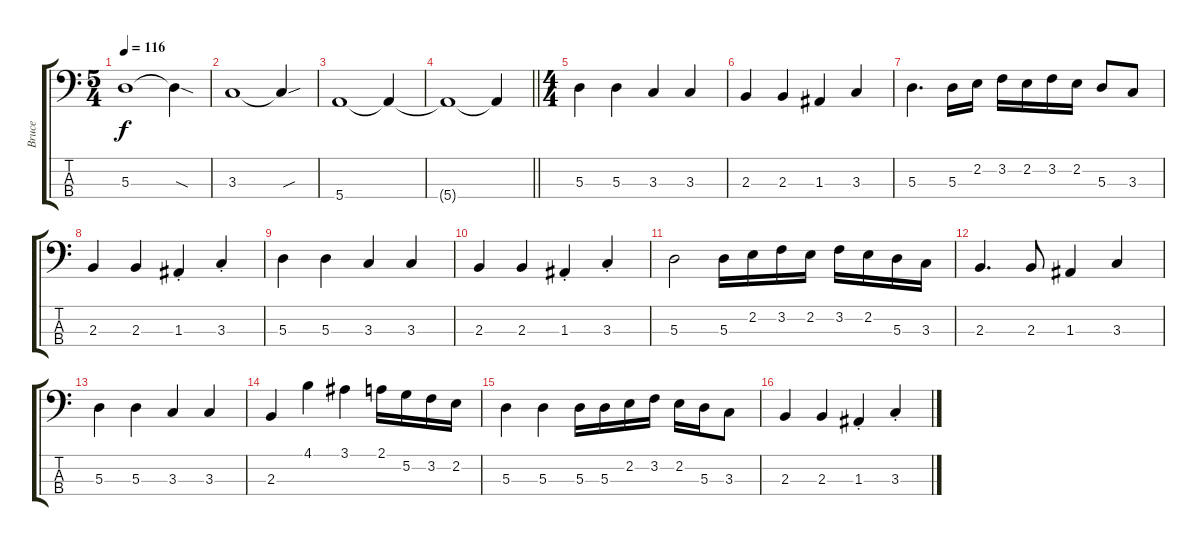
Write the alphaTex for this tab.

\track ("Bruce" "Bruce") {instrument electricbassfinger}
\staff {score tabs}
\tuning (G2 D2 A1 E1) {hide}
\ts (5 4)
\tempo 116
\clef f4
\ks c
5.3.1{dy f} 5.3{sod t}.4 |
3.3.1 3.3{sou t}.4 |
5.4.1 5.4{t}.4 |
\barLineRight lightlight
5.4{t}.1 5.4{t}.4 |
\ts (4 4)
5.3.4 5.3.4 3.3.4 3.3.4 |
2.3.4 2.3.4 1.3.4 3.3.4 |
5.3.4{d} 5.3.16 2.2.16 3.2.16 2.2.16 3.2.16 2.2.16 5.3.8 3.3.8 |
2.3.4 2.3.4 1.3{st}.4 3.3{st}.4 |
5.3.4 5.3.4 3.3.4 3.3.4 |
2.3.4 2.3.4 1.3{st}.4 3.3{st}.4 |
5.3.2 5.3.16 2.2.16 3.2.16 2.2.16 3.2.16 2.2.16 5.3.16 3.3.16 |
2.3.4{d} 2.3.8 1.3.4 3.3.4 |
5.3.4 5.3.4 3.3.4 3.3.4 |
2.3.4 4.1.4 3.1.4 2.1.16 5.2.16 3.2.16 2.2.16 |
5.3.4 5.3.4 5.3.16 5.3.16 2.2.16 3.2.16 2.2.16 5.3.16 3.3.8 |
2.3.4 2.3.4 1.3{st}.4 3.3{st}.4
